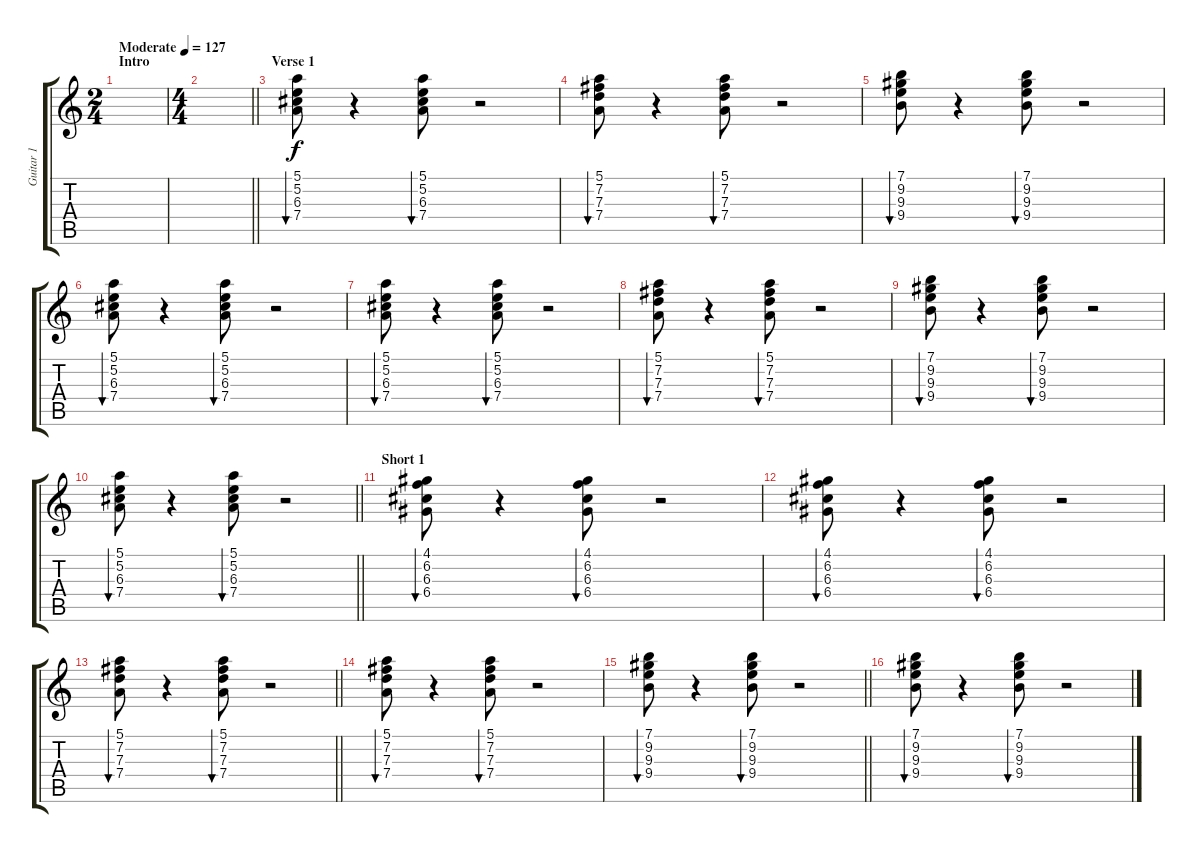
\track ("Guitar 1" "Guitar 1") {instrument acousticguitarsteel}
\staff {score tabs}
\tuning (E4 B3 G3 D3 A2 E2) {hide}
\ts (2 4)
\section ("" "Intro")
\tempo (127 "Moderate")
\clef g2
\ks c
|
\ts (4 4)
\barLineRight lightlight
|
\section ("" "Verse 1")
(5.1 5.2 6.3 7.4).8{bu 30} r.4 (5.1 5.2 6.3 7.4).8{bu 30} r.2 |
(5.1 7.2 7.3 7.4).8{bu 30} r.4 (5.1 7.2 7.3 7.4).8{bu 30} r.2 |
(7.1 9.2 9.3 9.4).8{bu 30} r.4 (7.1 9.2 9.3 9.4).8{bu 30} r.2 |
(5.1 5.2 6.3 7.4).8{bu 30} r.4 (5.1 5.2 6.3 7.4).8{bu 30} r.2 |
(5.1 5.2 6.3 7.4).8{bu 30} r.4 (5.1 5.2 6.3 7.4).8{bu 30} r.2 |
(5.1 7.2 7.3 7.4).8{bu 30} r.4 (5.1 7.2 7.3 7.4).8{bu 30} r.2 |
(7.1 9.2 9.3 9.4).8{bu 30} r.4 (7.1 9.2 9.3 9.4).8{bu 30} r.2 |
\barLineRight lightlight
(5.1 5.2 6.3 7.4).8{bu 30} r.4 (5.1 5.2 6.3 7.4).8{bu 30} r.2 |
\section ("" "Short 1")
(4.1 6.2 6.3 6.4).8{bu 60} r.4 (4.1 6.2 6.3 6.4).8{bu 60} r.2 |
(4.1 6.2 6.3 6.4).8{bu 60} r.4 (4.1 6.2 6.3 6.4).8{bu 60} r.2 |
\barLineRight lightlight
(5.1 7.2 7.3 7.4).8{bu 30} r.4 (5.1 7.2 7.3 7.4).8{bu 30} r.2 |
(5.1 7.2 7.3 7.4).8{bu 30} r.4 (5.1 7.2 7.3 7.4).8{bu 30} r.2 |
\barLineRight lightlight
(7.1 9.2 9.3 9.4).8{bu 30} r.4 (7.1 9.2 9.3 9.4).8{bu 30} r.2 |
(7.1 9.2 9.3 9.4).8{bu 30} r.4 (7.1 9.2 9.3 9.4).8{bu 30} r.2
